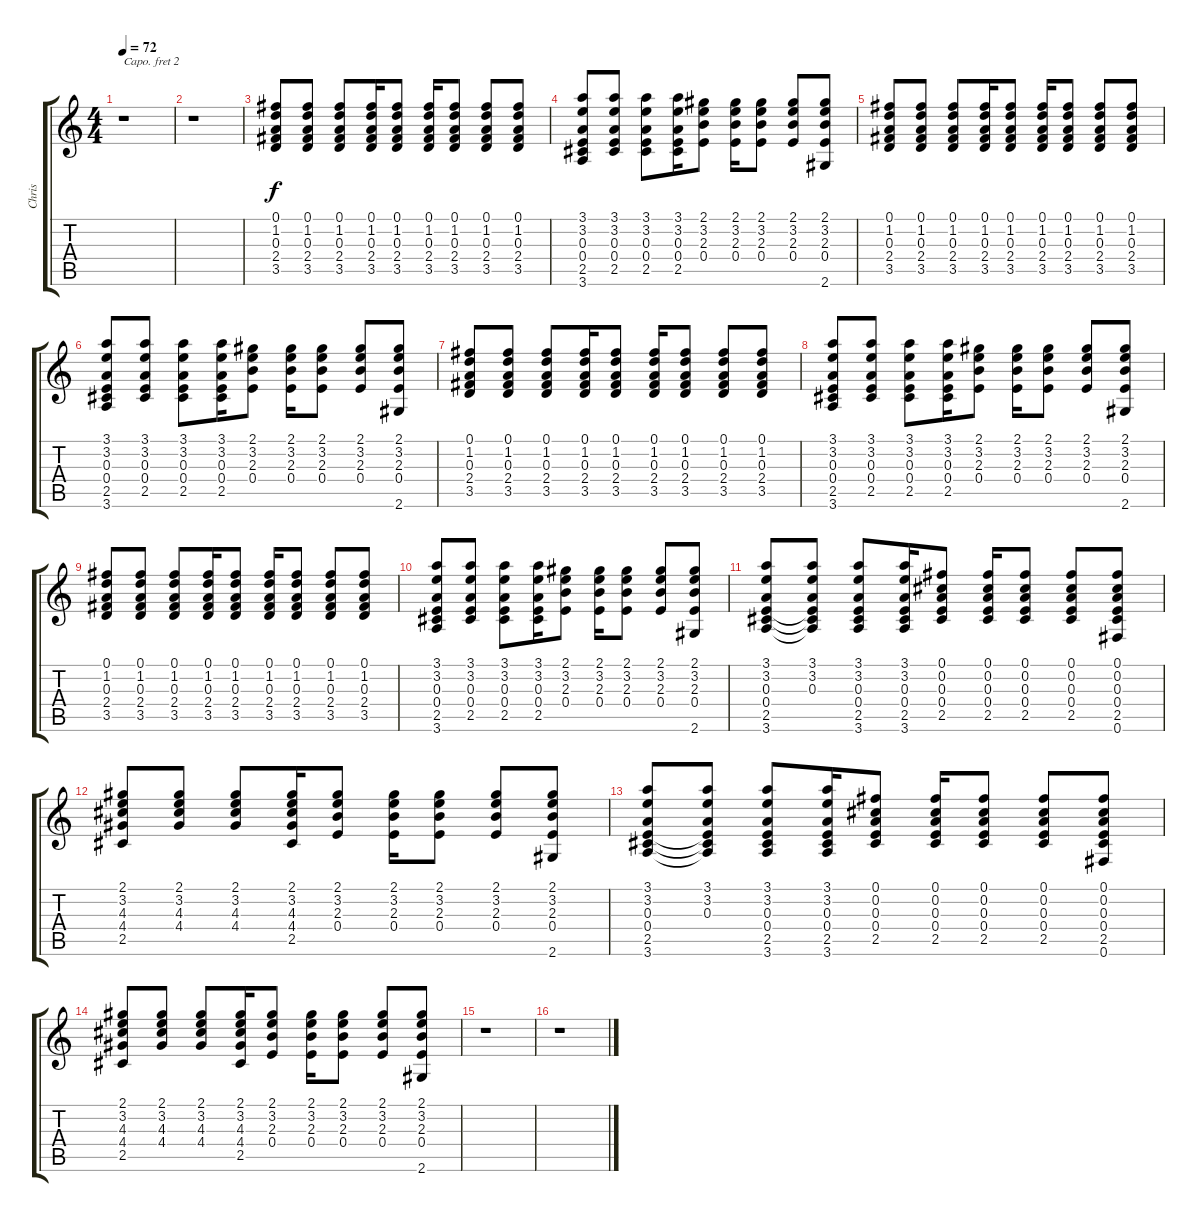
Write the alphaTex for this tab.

\track ("Chris" "Chris") {instrument acousticguitarsteel}
\staff {score tabs}
\capo 2
\tuning (E4 B3 G3 D3 A2 E2) {hide}
\ts (4 4)
\tempo 72
\clef g2
\ks c
r.1{dy f} |
r.1 |
(0.1 1.2 0.3 2.4 3.5).8 (0.1 1.2 0.3 2.4 3.5).8 (0.1 1.2 0.3 2.4 3.5).8 (0.1 1.2 0.3 2.4 3.5).16 (0.1 1.2 0.3 2.4 3.5).8 (0.1 1.2 0.3 2.4 3.5).16 (0.1 1.2 0.3 2.4 3.5).8 (0.1 1.2 0.3 2.4 3.5).8 (0.1 1.2 0.3 2.4 3.5).8 |
(3.1 3.2 0.3 0.4 2.5 3.6).8 (3.1 3.2 0.3 0.4 2.5).8 (3.1 3.2 0.3 0.4 2.5).8 (3.1 3.2 0.3 0.4 2.5).16 (2.1 3.2 2.3 0.4).8 (2.1 3.2 2.3 0.4).16 (2.1 3.2 2.3 0.4).8 (2.1 3.2 2.3 0.4).8 (2.1 3.2 2.3 0.4 2.6).8 |
(0.1 1.2 0.3 2.4 3.5).8 (0.1 1.2 0.3 2.4 3.5).8 (0.1 1.2 0.3 2.4 3.5).8 (0.1 1.2 0.3 2.4 3.5).16 (0.1 1.2 0.3 2.4 3.5).8 (0.1 1.2 0.3 2.4 3.5).16 (0.1 1.2 0.3 2.4 3.5).8 (0.1 1.2 0.3 2.4 3.5).8 (0.1 1.2 0.3 2.4 3.5).8 |
(3.1 3.2 0.3 0.4 2.5 3.6).8 (3.1 3.2 0.3 0.4 2.5).8 (3.1 3.2 0.3 0.4 2.5).8 (3.1 3.2 0.3 0.4 2.5).16 (2.1 3.2 2.3 0.4).8 (2.1 3.2 2.3 0.4).16 (2.1 3.2 2.3 0.4).8 (2.1 3.2 2.3 0.4).8 (2.1 3.2 2.3 0.4 2.6).8 |
(0.1 1.2 0.3 2.4 3.5).8 (0.1 1.2 0.3 2.4 3.5).8 (0.1 1.2 0.3 2.4 3.5).8 (0.1 1.2 0.3 2.4 3.5).16 (0.1 1.2 0.3 2.4 3.5).8 (0.1 1.2 0.3 2.4 3.5).16 (0.1 1.2 0.3 2.4 3.5).8 (0.1 1.2 0.3 2.4 3.5).8 (0.1 1.2 0.3 2.4 3.5).8 |
(3.1 3.2 0.3 0.4 2.5 3.6).8 (3.1 3.2 0.3 0.4 2.5).8 (3.1 3.2 0.3 0.4 2.5).8 (3.1 3.2 0.3 0.4 2.5).16 (2.1 3.2 2.3 0.4).8 (2.1 3.2 2.3 0.4).16 (2.1 3.2 2.3 0.4).8 (2.1 3.2 2.3 0.4).8 (2.1 3.2 2.3 0.4 2.6).8 |
(0.1 1.2 0.3 2.4 3.5).8 (0.1 1.2 0.3 2.4 3.5).8 (0.1 1.2 0.3 2.4 3.5).8 (0.1 1.2 0.3 2.4 3.5).16 (0.1 1.2 0.3 2.4 3.5).8 (0.1 1.2 0.3 2.4 3.5).16 (0.1 1.2 0.3 2.4 3.5).8 (0.1 1.2 0.3 2.4 3.5).8 (0.1 1.2 0.3 2.4 3.5).8 |
(3.1 3.2 0.3 0.4 2.5 3.6).8 (3.1 3.2 0.3 0.4 2.5).8 (3.1 3.2 0.3 0.4 2.5).8 (3.1 3.2 0.3 0.4 2.5).16 (2.1 3.2 2.3 0.4).8 (2.1 3.2 2.3 0.4).16 (2.1 3.2 2.3 0.4).8 (2.1 3.2 2.3 0.4).8 (2.1 3.2 2.3 0.4 2.6).8 |
(3.1 3.2 0.3 0.4 2.5 3.6).8 (3.1 3.2 0.3 0.4{t} 2.5{t} 3.6{t}).8 (3.1 3.2 0.3 0.4 2.5 3.6).8 (3.1 3.2 0.3 0.4 2.5 3.6).16 (0.1 0.2 0.3 0.4 2.5).8 (0.1 0.2 0.3 0.4 2.5).16 (0.1 0.2 0.3 0.4 2.5).8 (0.1 0.2 0.3 0.4 2.5).8 (0.1 0.2 0.3 0.4 2.5 0.6).8 |
(2.1 3.2 4.3 4.4 2.5).8 (2.1 3.2 4.3 4.4).8 (2.1 3.2 4.3 4.4).8 (2.1 3.2 4.3 4.4 2.5).16 (2.1 3.2 2.3 0.4).8 (2.1 3.2 2.3 0.4).16 (2.1 3.2 2.3 0.4).8 (2.1 3.2 2.3 0.4).8 (2.1 3.2 2.3 0.4 2.6).8 |
(3.1 3.2 0.3 0.4 2.5 3.6).8 (3.1 3.2 0.3 0.4{t} 2.5{t} 3.6{t}).8 (3.1 3.2 0.3 0.4 2.5 3.6).8 (3.1 3.2 0.3 0.4 2.5 3.6).16 (0.1 0.2 0.3 0.4 2.5).8 (0.1 0.2 0.3 0.4 2.5).16 (0.1 0.2 0.3 0.4 2.5).8 (0.1 0.2 0.3 0.4 2.5).8 (0.1 0.2 0.3 0.4 2.5 0.6).8 |
(2.1 3.2 4.3 4.4 2.5).8 (2.1 3.2 4.3 4.4).8 (2.1 3.2 4.3 4.4).8 (2.1 3.2 4.3 4.4 2.5).16 (2.1 3.2 2.3 0.4).8 (2.1 3.2 2.3 0.4).16 (2.1 3.2 2.3 0.4).8 (2.1 3.2 2.3 0.4).8 (2.1 3.2 2.3 0.4 2.6).8 |
r.1 |
r.1
